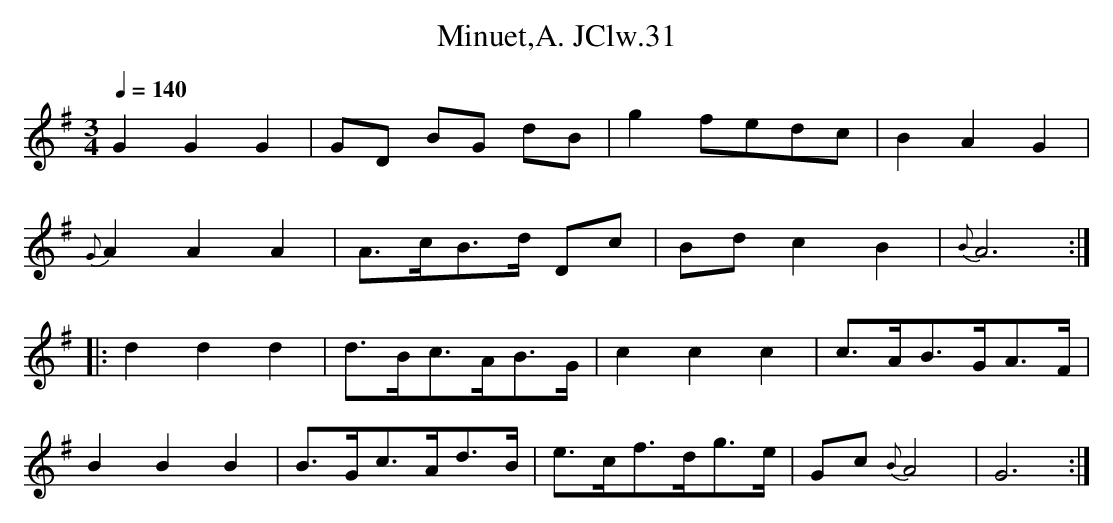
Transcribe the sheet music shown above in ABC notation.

X:1
T:Minuet,A. JClw.31
L:1/8
M:3/4
Q:1/4=140
K:G
G2G2G2|GD BG dB|g2 fedc|B2A2G2|!
{G}A2A2A2|A>cB>d Dc|Bd c2B2|{B}A6:|!
|:d2d2d2|d>Bc>AB>G|c2c2c2|c>AB>GA>F|!
B2B2B2|B>Gc>Ad>B|e>cf>dg>e|Gc{B}A4|G6:|
